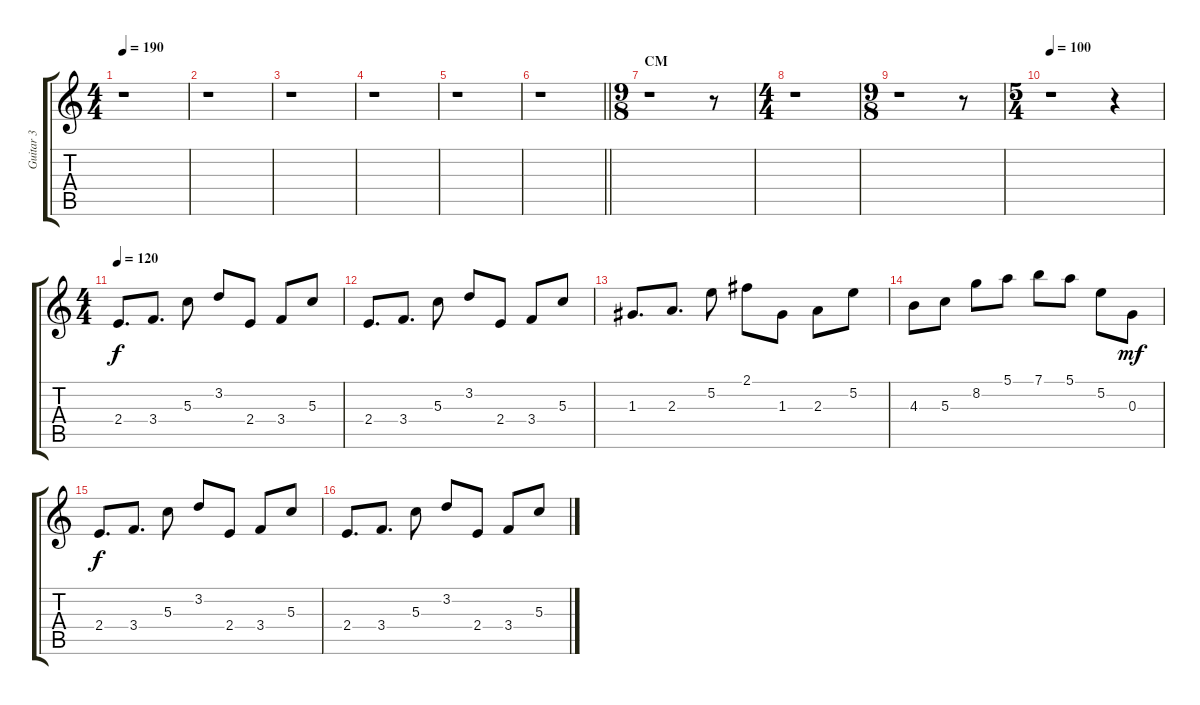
\track ("Guitar 3" "Guitar 3") {instrument acousticguitarsteel}
\staff {score tabs}
\tuning (E4 B3 G3 D3 A2 E2) {hide}
\ts (4 4)
\tempo 190
\clef g2
\ks c
r.1{dy p} |
r.1 |
r.1 |
r.1 |
r.1 |
\barLineRight lightlight
r.1 |
\ts (9 8)
\section ("" "CM")
r.1 r.8 |
\ts (4 4)
r.1 |
\ts (9 8)
r.1 r.8 |
\ts (5 4)
\tempo 100
r.1 r.4 |
\ts (4 4)
\tempo 120
2.4.8{d dy f} 3.4.8{d} 5.3.8 3.2.8 2.4.8 3.4.8 5.3.8 |
2.4.8{d} 3.4.8{d} 5.3.8 3.2.8 2.4.8 3.4.8 5.3.8 |
1.3.8{d} 2.3.8{d} 5.2.8 2.1.8 1.3.8 2.3.8 5.2.8 |
4.3.8 5.3.8 8.2.8 5.1.8 7.1.8 5.1.8 5.2.8 0.3.8{dy mf} |
2.4.8{d dy f} 3.4.8{d} 5.3.8 3.2.8 2.4.8 3.4.8 5.3.8 |
2.4.8{d} 3.4.8{d} 5.3.8 3.2.8 2.4.8 3.4.8 5.3.8
